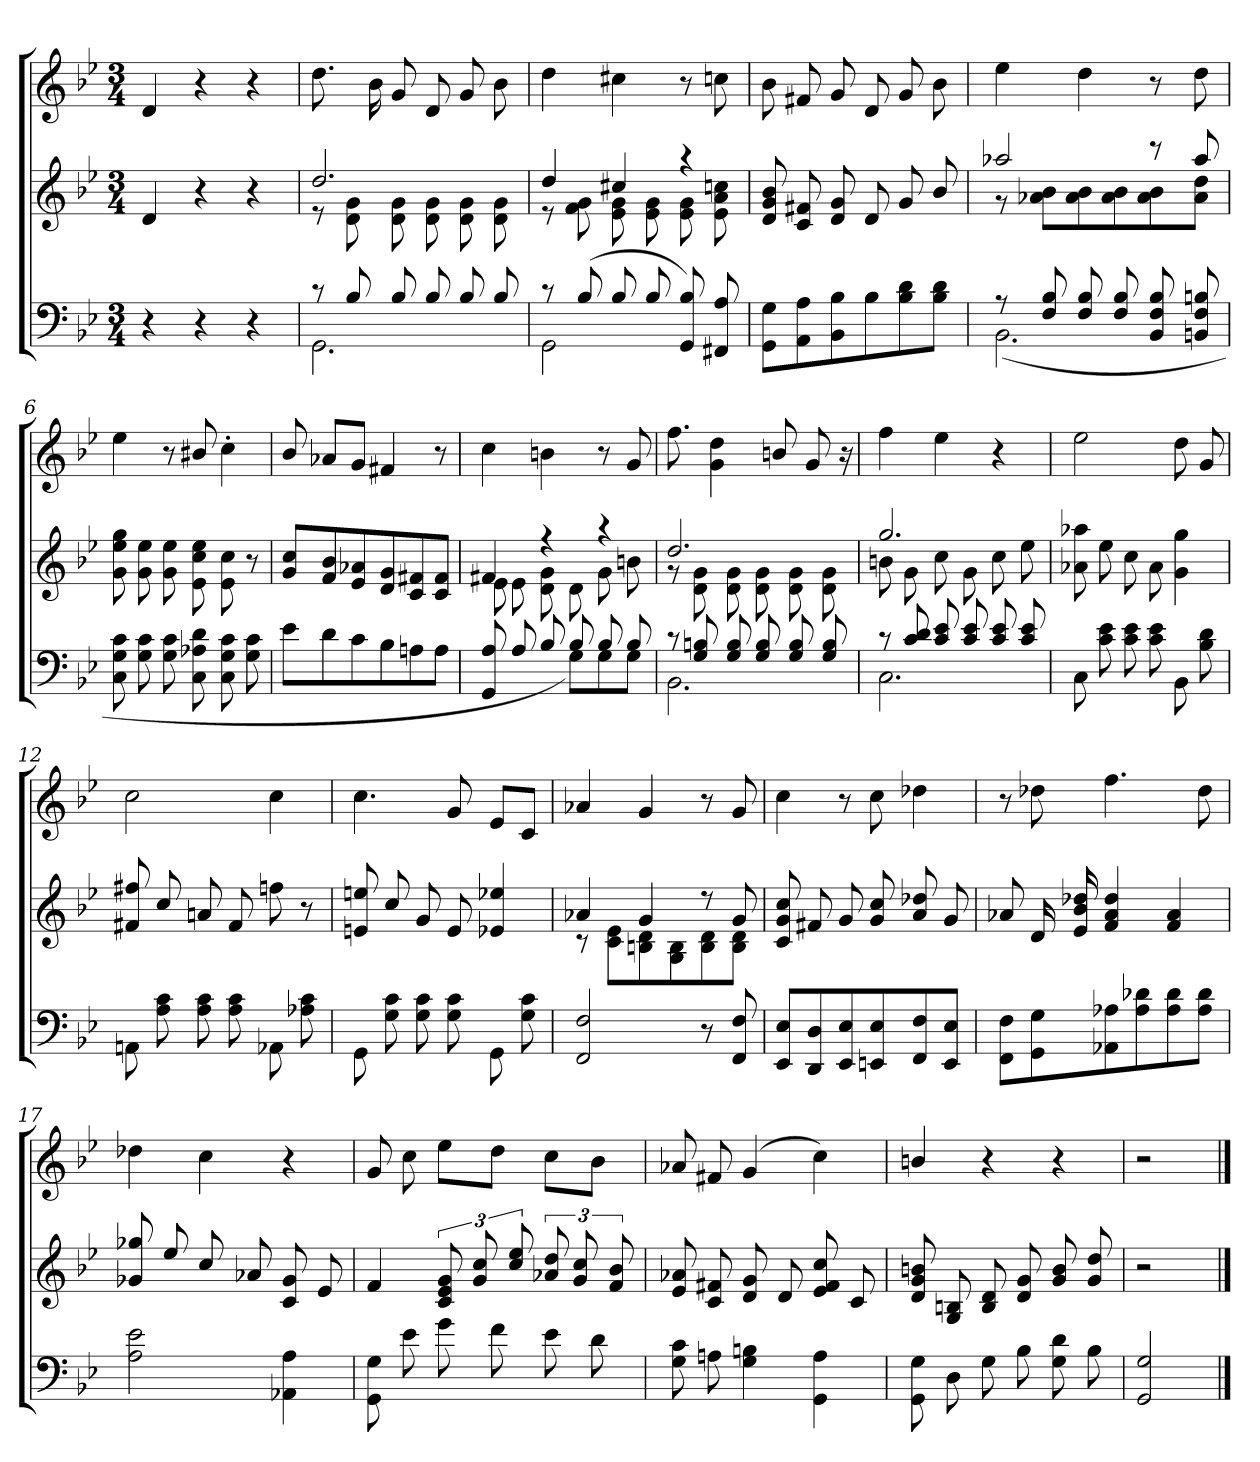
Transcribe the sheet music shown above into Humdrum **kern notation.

**kern	**kern	**kern
*part3	*part2	*part1
*staff3	*staff2	*staff1
*clefF4	*clefG2	*clefG2
*k[b-e-]	*k[b-e-]	*k[b-e-]
*M3/4	*M3/4	*M3/4
=1	=1	=1
4r	4d/	4d/
4r	4r	4r
4r	4r	4r
=2	=2	=2
*^	*^	*
8r	2.GG\	2.dd/	8r	8.dd\
8B-/	.	.	8d\ 8g\	.
.	.	.	.	16b-\
8B-/	.	.	8d\ 8g\	8g/
8B-/	.	.	8d\ 8g\	8d/
8B-/	.	.	8d\ 8g\	8g/
8B-/	.	.	8d\ 8g\	8b-\
=3	=3	=3	=3	=3
8r	2GG\	4dd/	8r	4dd\
(8B-/	.	.	8f\ 8g\	.
8B-/	.	4cc#X/	8e-\ 8g\	4cc#X\
8B-/	.	.	8e-\ 8g\	.
8GG/ 8B-/)	4ryy	4r	8e-\ 8g\	8r
8FF#X/ 8A/	.	.	8e-\ 8a\ 8ccn\	8ccn\
*v	*v	*	*	*
*	*v	*v	*
=4	=4	=4
8GG\ 8G\L	8d/ 8g/ 8b-/	8b-\
8AA\ 8A\	8c/ 8f#X/	8f#X/
8BB-\ 8B-\	8d/ 8g/	8g/
8B-\	8d/	8d/
8B-\ 8d\	8g/	8g/
8B-\ 8d\J	8b-/	8b-\
=5	=5	=5
*^	*^	*
8r	(2.BB-\	2aa-X/	8r	4ee-\
8F/ 8B-/	.	.	8a-X\ 8b-\L	.
8F/ 8B-/	.	.	8a-\ 8b-\	4dd\
8F/ 8B-/	.	.	8a-\ 8b-\	.
8BB-/ 8F/ 8B-/	.	8r	8a-\ 8b-\	8r
8BBn/ 8F/ 8Bn/	.	8aa-/	8a-\ 8dd\J	8dd\
*v	*v	*	*	*
*	*v	*v	*
=6	=6	=6
8C\ 8G\ 8c\	8g\ 8ee-\ 8gg\	4ee-\
8G\ 8c\	8g\ 8ee-\	.
8G\ 8c\	8g\ 8ee-\	8r
8C\ 8A-X\ 8d\	8e-\ 8cc\ 8ee-\	8b#X/
8C\ 8G\ 8c\	8e-\ 8cc\	4cc'\
8G\ 8c\	8r	.
=7	=7	=7
8e-\L	8g/ 8cc/L	8b-/
8d\	8f/ 8b-/	8a-X/L
8c\	8e-/ 8a-X/	8g/J
8B-\	8d/ 8g/	4f#X/
8An\	8c/ 8f#X/	.
8A\J	8c/ 8f#/J	8r
=8	=8	=8
*^	*^	*
8GG/ 8A/	4.ryy	4f#X/	8e-\	4cc\
8A/	.	.	8e-\	.
8B-/	.	4r	8d\ 8g\	4bn\
8B-/	8G\L)	.	8d\	.
8B-/	8G\	4r	8g\	8r
8B-/	8G\J	.	8bn\	8g/
=9	=9	=9	=9	=9
8r	2.BB-\	2.dd/	8r	8.ff\
8G/ 8Bn/	.	.	8d\ 8g\	.
.	.	.	.	4g\ 4dd\
8G/ 8B/	.	.	8d\ 8g\	.
8G/ 8B/	.	.	8d\ 8g\	.
.	.	.	.	8bn/
8G/ 8B/	.	.	8d\ 8g\	.
.	.	.	.	8g/
8G/ 8B/	.	.	8d\ 8g\	.
.	.	.	.	16r
=10	=10	=10	=10	=10
8r	2.C\	2.gg/	8bn\	4ff\
8c/ 8d/	.	.	8g\	.
8c/ 8e-/	.	.	8cc\	4ee-\
8c/ 8e-/	.	.	8g\	.
8c/ 8e-/	.	.	8cc\	4r
8c/ 8e-/	.	.	8ee-\	.
*v	*v	*	*	*
*	*v	*v	*
=11	=11	=11
8C\	8a-X\ 8aa-X\	2ee-\
8c\ 8e-\	8ee-\	.
8c\ 8e-\	8cc\	.
8c\ 8e-\	8a-\	.
8BB-\	4g\ 4gg\	8dd\
8B-\ 8d\	.	8g/
=12	=12	=12
8AAn\	8f#X/ 8ff#X/	2cc\
8A\ 8c\	8cc/	.
8A\ 8c\	8an/	.
8A\ 8c\	8f#/	.
8AA-X\	8ffn\	4cc\
8A-X\ 8c\	8r	.
=13	=13	=13
8GG\	8en/ 8een/	4.cc\
8G\ 8c\	8cc/	.
8G\ 8c\	8g/	.
8G\ 8c\	8e/	8g/
8GG\	4e-X/ 4ee-X/	8e-/L
8G\ 8c\	.	8c/J
=14	=14	=14
*	*^	*
2FF/ 2F/	4a-X/	8r	4a-X/
.	.	8c\ 8e-\L	.
.	4g/	8Bn\ 8d\	4g/
.	.	8G\ 8B\	.
8r	8r	8B\ 8d\	8r
8FF/ 8F/	8g/	8B\ 8d\J	8g/
*	*v	*v	*
=15	=15	=15
8EE-/ 8E-/L	8c/ 8g/ 8cc/	4cc\
8DD/ 8D/	8f#X/	.
8EE-/ 8E-/	8g/	8r
8EEn/ 8E-/	8g/ 8cc/	8cc\
8FF/ 8F/	8a/ 8dd-X/	4dd-X\
8EE/ 8E-/J	8g/	.
=16	=16	=16
8FF\ 8F\L	8a-X/	8r
8GG\ 8G\	16d/	8dd-X\
.	16e-/ 16b-/ 16dd-X/	.
8AA-X\ 8A-X\	4f/ 4a-/ 4dd-/	4.ff\
8A-\ 8d-X\	.	.
8A-\ 8d-\	4f/ 4a-/	.
8A-\ 8d-\J	.	8dd-\
=17	=17	=17
2A\ 2e-\	8g-X/ 8gg-X/	4dd-X\
.	8ee-/	.
.	8cc/	4cc\
.	8a-X/	.
4AA-X\ 4A\	8c/ 8g-/	4r
.	8e-/	.
=18	=18	=18
8GG\ 8G\	4f/	8g/
8e-\	.	8cc\
8g\	12c/ 12e-/ 12g/	8ee-\L
.	12g/ 12cc/	.
8f\	.	8dd\J
.	12cc/ 12ee-/	.
8e-\	12a-X/ 12dd/	8cc\L
.	12g/ 12cc/	.
8d\	.	8b-\J
.	12f/ 12b-/	.
=19	=19	=19
8G\ 8c\	8e-/ 8a-X/	8a-X/
8An\	8c/ 8f#X/	8f#X/
4G\ 4Bn\	8d/ 8g/	(4g/
.	8d/	.
4GG\ 4A\	8e-/ 8f#/ 8cc/	4cc\)
.	8c/	.
=20	=20	=20
8GG\ 8G\	8d/ 8g/ 8bn/	4bn/
8D\	8G/ 8Bn/	.
8G\	8B/ 8d/	4r
8B-\	8d/ 8g/	.
8G\ 8d\	8g/ 8b/	4r
8B-\	8g/ 8dd/	.
=21	=21	=21
2GG/ 2G/	2r	2r
==	==	==
*-	*-	*-
